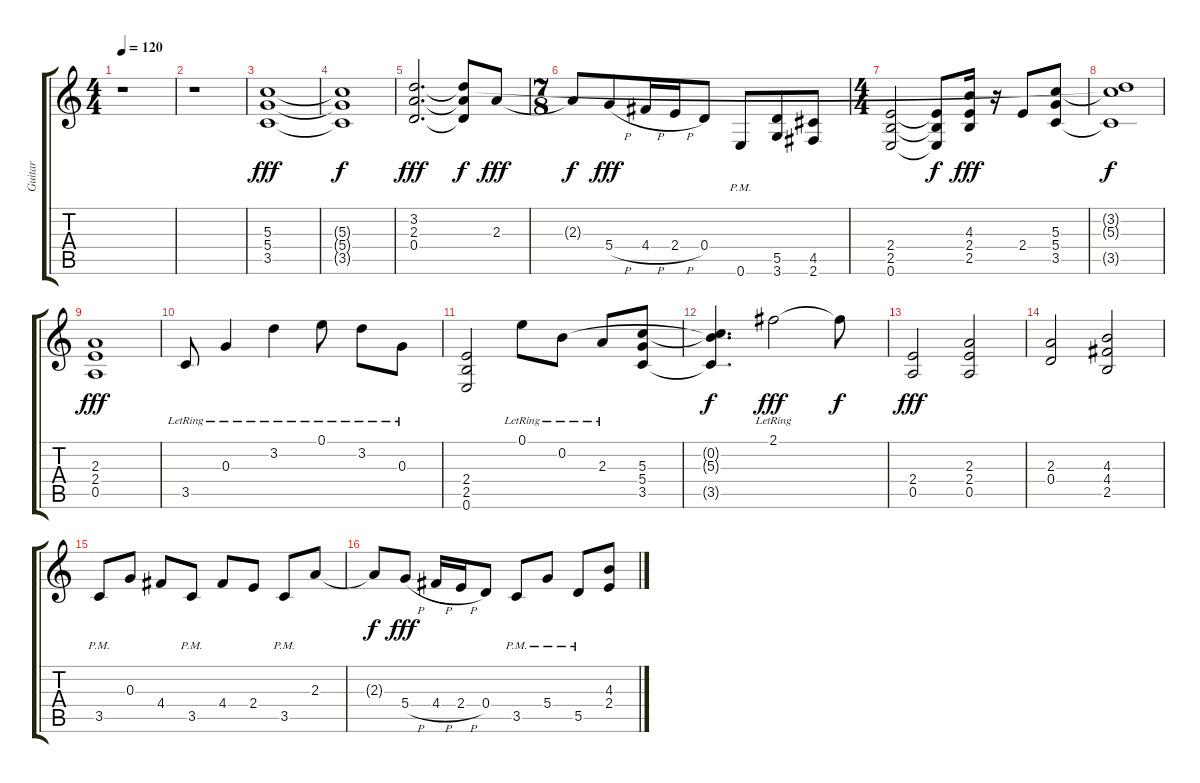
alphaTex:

\track ("Guitar" "Guitar") {instrument distortionguitar}
\staff {score tabs}
\tuning (E4 B3 G3 D3 A2 E2) {hide}
\ts (4 4)
\tempo 120
\clef g2
\ks c
r.1{dy f} |
r.1 |
(5.3 5.4 3.5).1{dy fff} |
(5.3{t} 5.4{t} 3.5{t}).1{dy f} |
(3.2 2.3 0.4).2{d dy fff} (3.2{t} 2.3{t} 0.4{t}).8{dy f} 2.3.8{dy fff} |
\ts (7 8)
2.3{t}.8{dy f} 5.4{h}.8{dy fff} 4.4{h}.16 2.4{h}.16 0.4.8 0.6{pm}.8 (5.5 3.6).8 (4.5 2.6).8 |
\ts (4 4)
(2.4 2.5 0.6).2 (2.4{t} 2.5{t} 0.6{t}).8{dy f} (4.3 2.4 2.5).16{dy fff} r.16 2.4.8 (5.3 5.4 3.5).8 |
(3.2{t} 5.3{t} 3.5{t}).1{dy f} |
(2.3 2.4 0.5).1{dy fff} |
3.5{lr}.8 0.3{lr}.4 3.2{lr}.4 0.1{lr}.8 3.2{lr}.8 0.3{lr}.8 |
(2.4 2.5 0.6).2 0.1{lr}.8 0.2{lr}.8 2.3{lr}.8 (5.3 5.4 3.5).8 |
(0.2{t} 5.3{t} 3.5{t}).4{d dy f} 2.1{lr}.2{dy fff} 2.1{t}.8{dy f} |
(2.4 0.5).2{dy fff} (2.3 2.4 0.5).2 |
(2.3 0.4).2 (4.3 4.4 2.5).2 |
3.5{pm}.8 0.3.8 4.4.8 3.5{pm}.8 4.4.8 2.4.8 3.5{pm}.8 2.3.8 |
2.3{t}.8{dy f} 5.4{h}.8{dy fff} 4.4{h}.16 2.4{h}.16 0.4.8 3.5{pm}.8 5.4{pm}.8 5.5{pm}.8 (4.3 2.4).8
